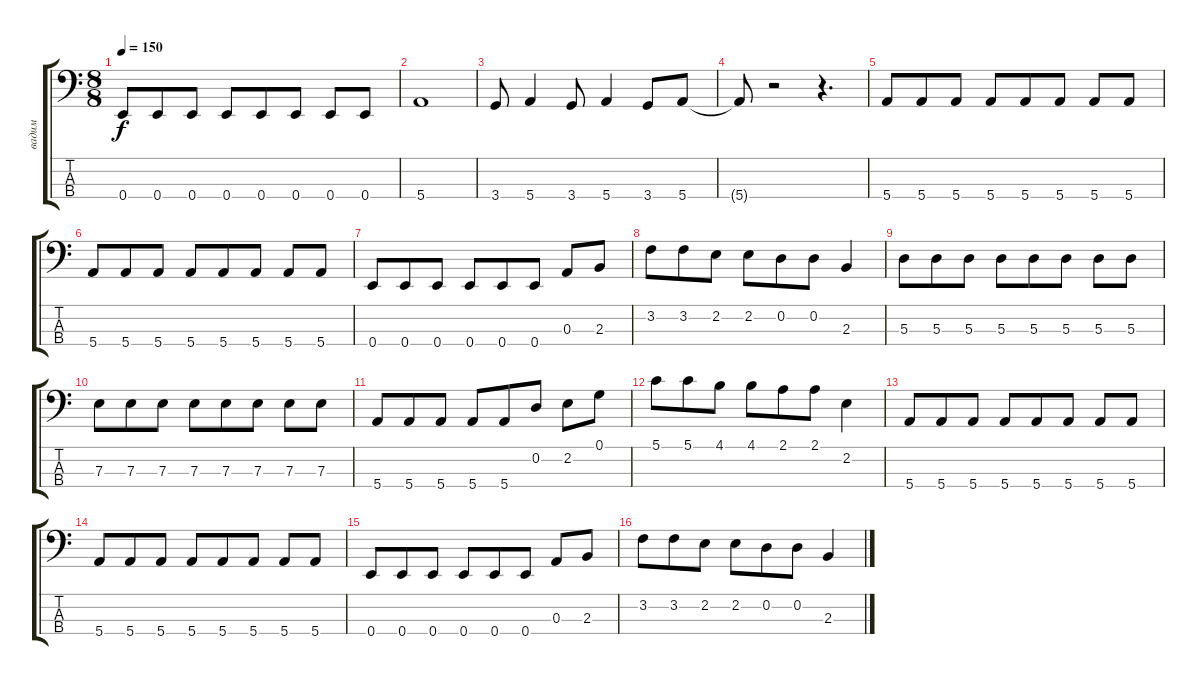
\track ("вадим" "вадим") {instrument electricbasspick}
\staff {score tabs}
\tuning (G2 D2 A1 E1) {hide}
\ts (8 8)
\tempo 150
\clef f4
\ks c
0.4.8{dy f} 0.4.8 0.4.8 0.4.8 0.4.8 0.4.8 0.4.8 0.4.8 |
5.4.1 |
3.4.8 5.4.4 3.4.8 5.4.4 3.4.8 5.4.8 |
5.4{t}.8 r.2 r.4{d} |
5.4.8 5.4.8 5.4.8 5.4.8 5.4.8 5.4.8 5.4.8 5.4.8 |
5.4.8 5.4.8 5.4.8 5.4.8 5.4.8 5.4.8 5.4.8 5.4.8 |
0.4.8 0.4.8 0.4.8 0.4.8 0.4.8 0.4.8 0.3.8 2.3.8 |
3.2.8 3.2.8 2.2.8 2.2.8 0.2.8 0.2.8 2.3.4 |
5.3.8 5.3.8 5.3.8 5.3.8 5.3.8 5.3.8 5.3.8 5.3.8 |
7.3.8 7.3.8 7.3.8 7.3.8 7.3.8 7.3.8 7.3.8 7.3.8 |
5.4.8 5.4.8 5.4.8 5.4.8 5.4.8 0.2.8 2.2.8 0.1.8 |
5.1.8 5.1.8 4.1.8 4.1.8 2.1.8 2.1.8 2.2.4 |
5.4.8 5.4.8 5.4.8 5.4.8 5.4.8 5.4.8 5.4.8 5.4.8 |
5.4.8 5.4.8 5.4.8 5.4.8 5.4.8 5.4.8 5.4.8 5.4.8 |
0.4.8 0.4.8 0.4.8 0.4.8 0.4.8 0.4.8 0.3.8 2.3.8 |
3.2.8 3.2.8 2.2.8 2.2.8 0.2.8 0.2.8 2.3.4
